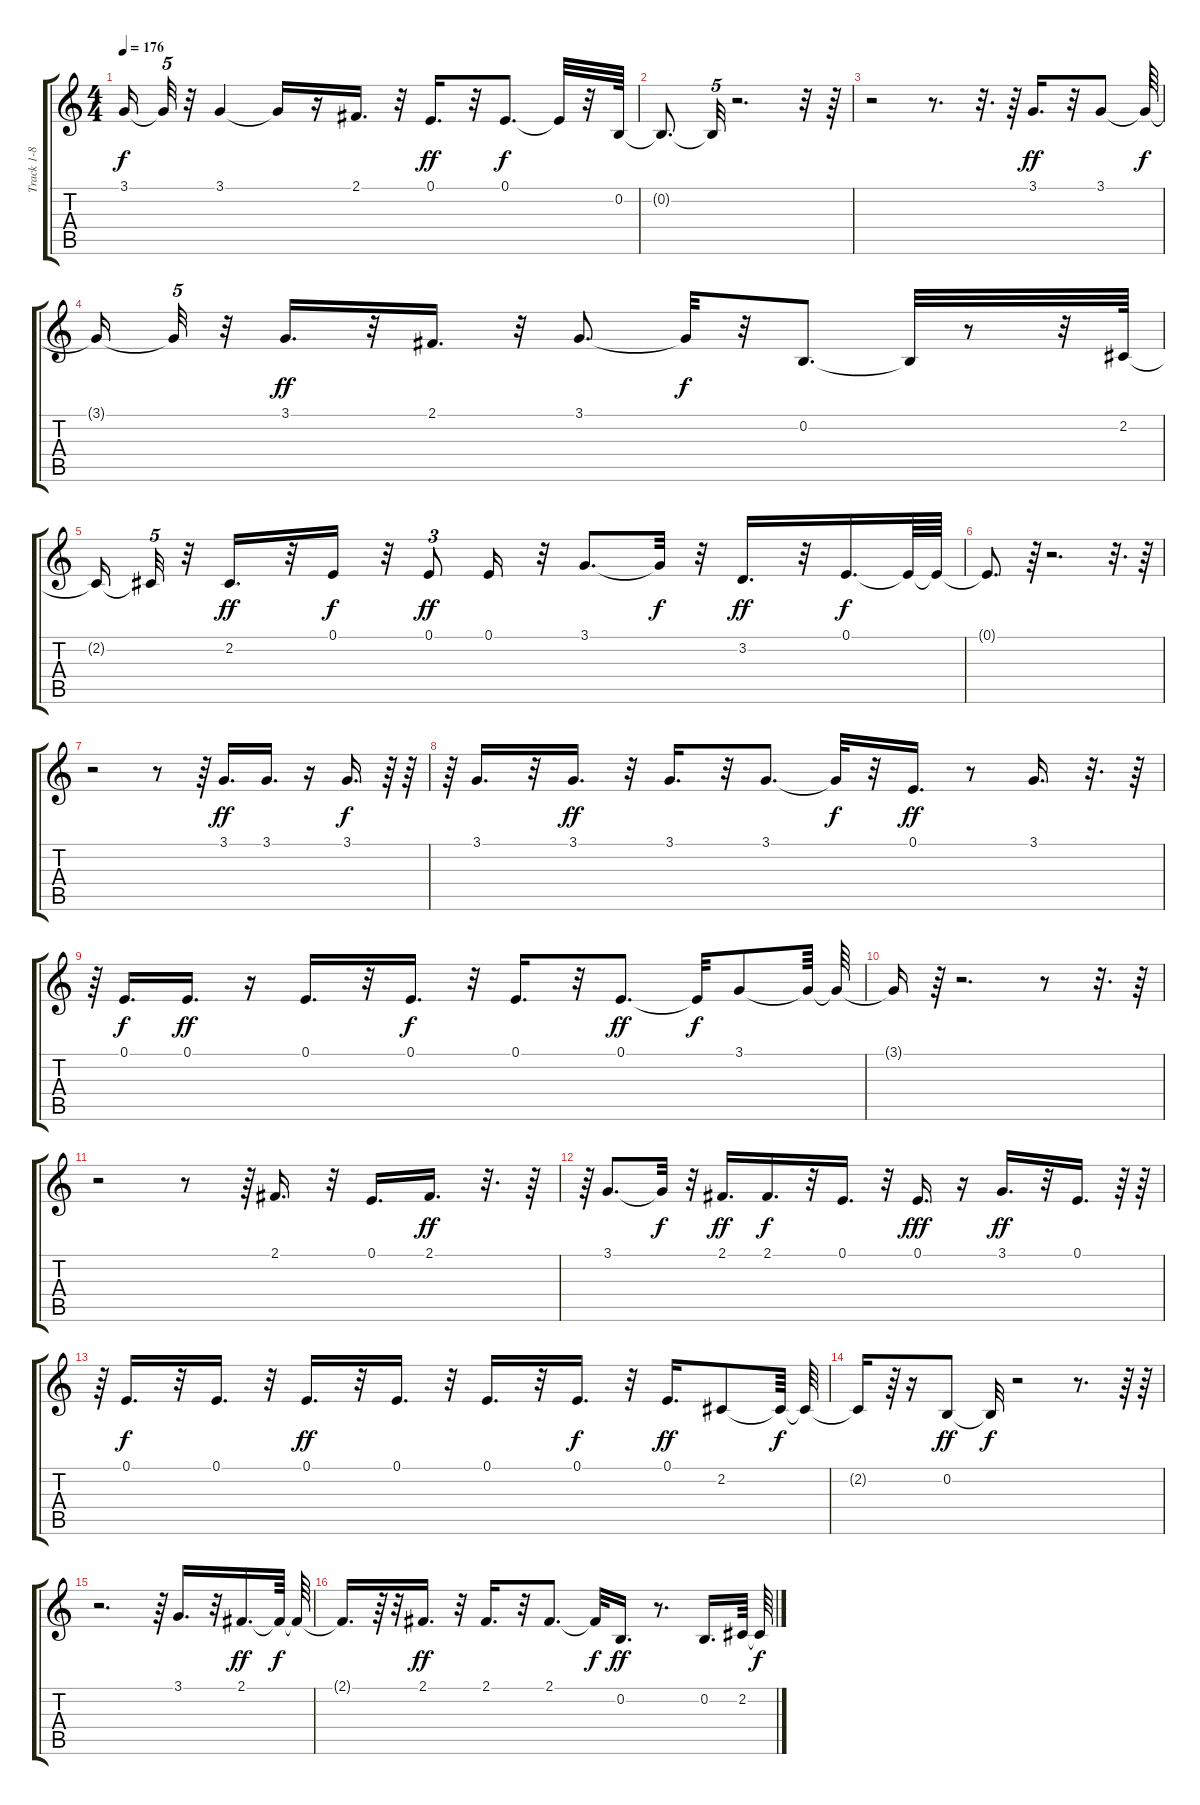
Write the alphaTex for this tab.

\track ("Track 1-8" "Track 1-8") {instrument violin}
\staff {score tabs}
\tuning (E4 B3 G3 D3 A2 E2) {hide}
\ts (4 4)
\tempo 176
\clef g2
\ks c
3.1{t}.16{dy f} 3.1{t}.32{tu (5 4)} r.32 3.1.4 3.1{t}.16 r.16 2.1.16{d} r.32 0.1.16{d dy ff} r.32 0.1.8{d dy f} 0.1{t}.32 r.32 0.2.64 |
0.2{t}.8{d} 0.2{t}.32{tu (5 4)} r.2{d} r.32 r.64 |
r.2 r.8{d} r.32{d} r.64 3.1.16{d dy ff} r.32 3.1.8 3.1{t}.64{dy f} |
3.1{t}.16 3.1{t}.32{tu (5 4)} r.32 3.1.16{d dy ff} r.32 2.1.16{d} r.32 3.1.8{d} 3.1{t}.32{dy f} r.32 0.2.8{d} 0.2{t}.32 r.8 r.32 2.2.64 |
2.2{t}.16 2.2{t}.32{tu (5 4)} r.32 2.2.16{d dy ff} r.32 0.1.16{dy f} r.32 0.1.8{tu (3 2) dy ff} 0.1.16 r.32 3.1.8{d} 3.1{t}.32{dy f} r.32 3.2.16{d dy ff} r.32 0.1.16{d dy f} 0.1{t}.64 0.1{t}.64 |
0.1{t}.8{d} r.64 r.2{d} r.32{d} r.64 |
r.2 r.8 r.64 3.1.16{d dy ff} 3.1.16{d} r.16 3.1.16{d dy f} r.64 r.64 |
r.64 3.1.16{d} r.32 3.1.16{d dy ff} r.32 3.1.16{d} r.32 3.1.8{d} 3.1{t}.32{dy f} r.32 0.1.16{d dy ff} r.8 3.1.16{d} r.32{d} r.64 |
r.64 0.1.16{d dy f} 0.1.16{d dy ff} r.16 0.1.16{d} r.32 0.1.16{d dy f} r.32 0.1.16{d} r.32 0.1.8{d dy ff} 0.1{t}.32{dy f} 3.1.8 3.1{t}.64 3.1{t}.64 |
3.1{t}.16 r.64 r.2{d} r.8 r.32{d} r.64 |
r.2 r.8 r.64 2.1.16{d} r.32 0.1.16{d} 2.1.16{d dy ff} r.32{d} r.64 |
r.64 3.1.8{d} 3.1{t}.32{dy f} r.32 2.1.16{d dy ff} 2.1.16{d dy f} r.32 0.1.16{d} r.32 0.1.16{d dy fff} r.16 3.1.16{d dy ff} r.32 0.1.16{d} r.64 r.64 |
r.64 0.1.16{d dy f} r.32 0.1.16{d} r.32 0.1.16{d dy ff} r.32 0.1.16{d} r.32 0.1.16{d} r.32 0.1.16{d dy f} r.32 0.1.16{d dy ff} 2.2.8 2.2{t}.64{dy f} 2.2{t}.64 |
2.2{t}.16 r.64 r.16 0.2.8{dy ff} 0.2{t}.32{dy f} r.2 r.8{d} r.64 r.64 |
r.2{d} r.64 3.1.16{d} r.32 2.1.16{d dy ff} 2.1{t}.64{dy f} 2.1{t}.64 |
2.1{t}.16{d} r.64 r.32 2.1.16{d dy ff} r.32 2.1.16{d} r.32 2.1.8{d} 2.1{t}.32{dy f} 0.2.16{d dy ff} r.8{d} 0.2.16{d} 2.2.64 2.2{t}.64{dy f}
